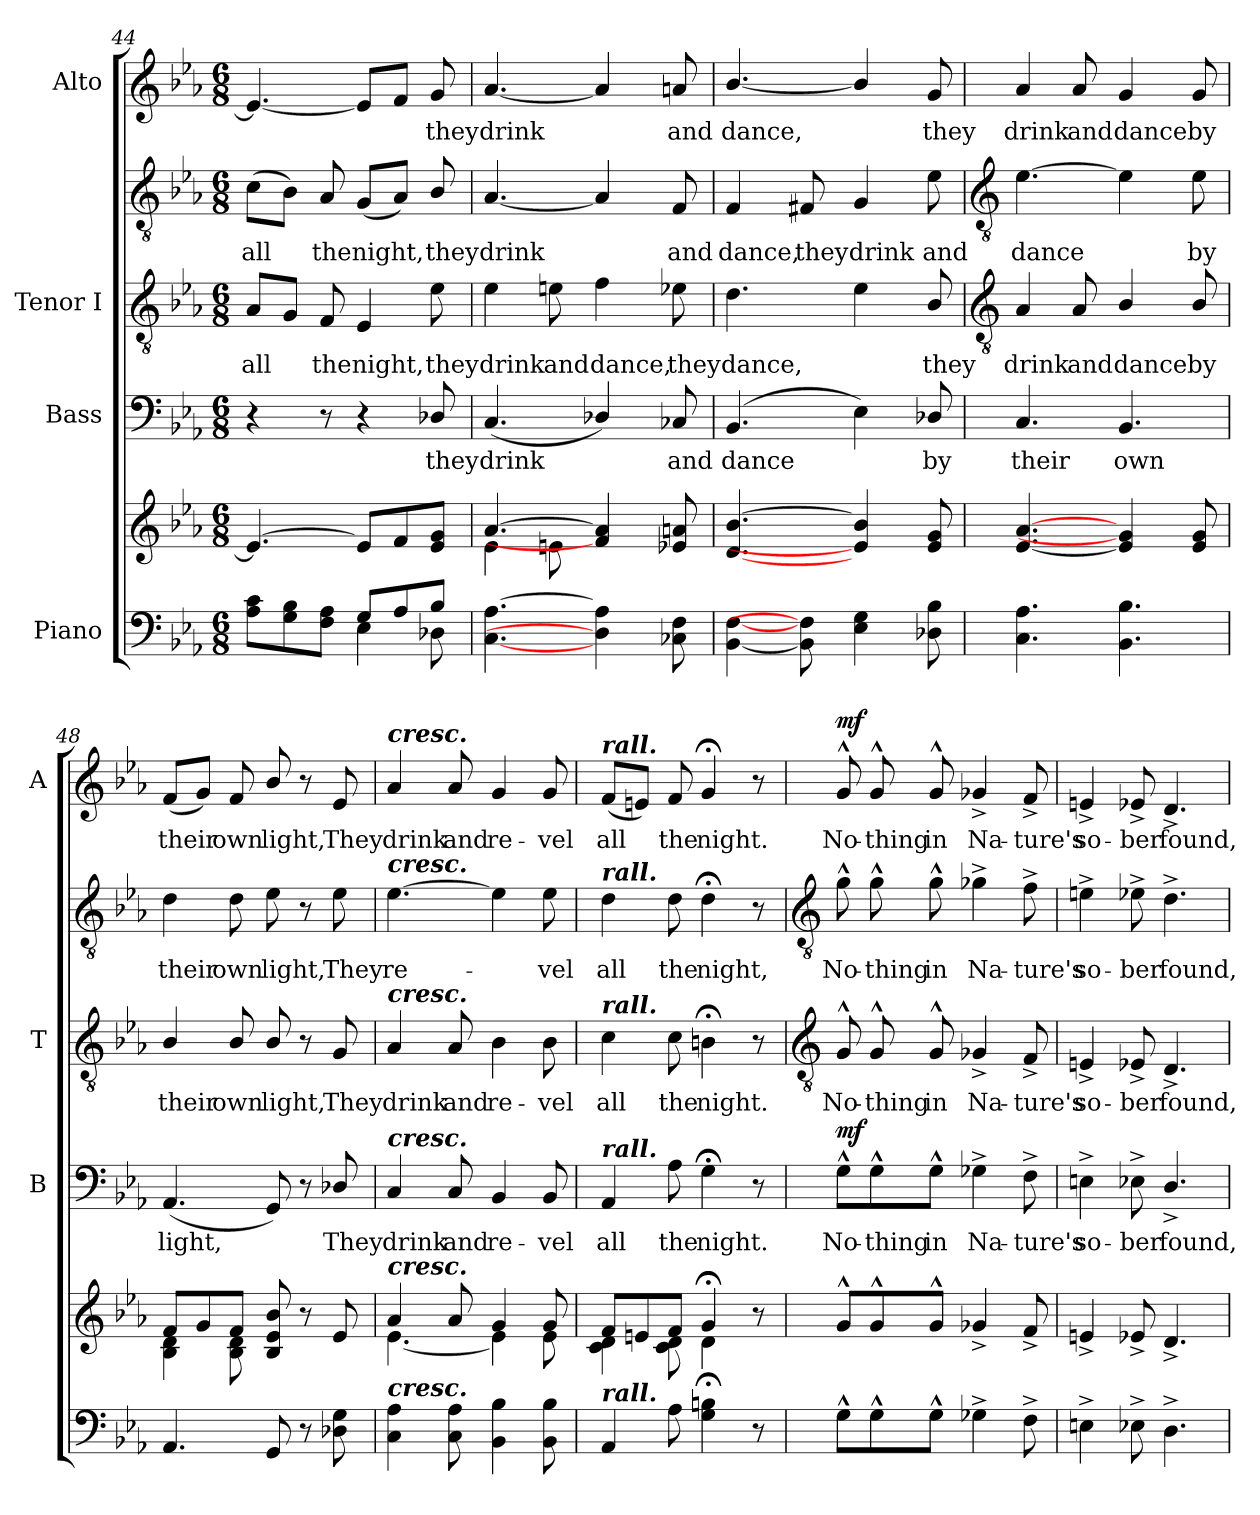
**kern	**kern	**dynam	**kern	**text	**dynam	**kern	**text	**kern	**text	**dynam	**kern	**text	**dynam
*part4	*part4	*part4	*part3	*part3	*part3	*part2	*part2	*part2	*part2	*part2	*part1	*part1	*part1
*staff6	*staff5	*staff5/6	*staff4	*staff4	*staff4	*staff3	*staff3	*staff2	*staff2	*staff2/3	*staff1	*staff1	*staff1
*I"Piano	*	*	*I"Bass	*	*	*I"Tenor I	*	*	*	*	*I"Alto	*	*
*	*	*	*I'B	*	*	*I'T	*	*	*	*	*I'A	*	*
*clefF4	*clefG2	*	*clefF4	*	*	*clefGv2	*	*clefGv2	*	*	*clefG2	*	*
*k[b-e-a-]	*k[b-e-a-]	*	*k[b-e-a-]	*	*	*k[b-e-a-]	*	*k[b-e-a-]	*	*	*k[b-e-a-]	*	*
*E-:	*E-:	*	*E-:	*	*	*E-:	*	*E-:	*	*	*E-:	*	*
*M6/8	*M6/8	*	*M6/8	*	*	*M6/8	*	*M6/8	*	*	*M6/8	*	*
=44	=44	=44	=44	=44	=44	=44	=44	=44	=44	=44	=44	=44	=44
*^	*^	*	*	*	*	*	*	*	*	*	*	*	*
!	!	!	!	!	!	!	!	!	!LO:LY:b	!	!LO:LY:b	!	!	!	!
4.ryy	8A- 8cL	4.e-/_	2.ryy	.	4r	.	.	8A-L	all	(>8cL	all	.	4.e-_	.	.
.	8G 8B-	.	.	.	.	.	.	8GJ	.	8B-J)	.	.	.	.	.
!	!	!	!	!	!	!	!	!	!LO:LY:b	!	!LO:LY:b	!	!	!	!
.	8F 8A-J	.	.	.	8r	.	.	8F	the	8A-	the	.	.	.	.
!	!	!	!	!	!	!	!	!	!LO:LY:b	!	!LO:LY:b	!	!	!	!
8G/L	4E-	8e-/L]	.	.	4r	.	.	4E-	night,	(<8GL	night,	.	8e-L]	.	.
8A-/	.	8f/	.	.	.	.	.	.	.	8A-J)	.	.	8fJ	.	.
!	!	!	!	!	!	!LO:LY:b	!	!	!LO:LY:b	!	!LO:LY:b	!	!	!LO:LY:b	!
8B-/J	8D-X\	8e-/ 8g/J	.	.	8D-X/	they	.	8e-\	they	8B-/	they	.	8g	they	.
=45	=45	=45	=45	=45	=45	=45	=45	=45	=45	=45	=45	=45	=45	=45	=45
!	!	!	!	!	!	!LO:LY:b	!	!	!LO:LY:b	!	!LO:LY:b	!	!	!LO:LY:b	!
2ryy	[4.C [4.A-	[4.a-/	4e-\	.	(<4.C	drink	.	4e-	drink	[4.A-	drink	.	[4.a-	drink	.
!	!	!	!	!	!	!	!	!	!LO:LY:b	!	!	!	!	!	!
.	.	.	8en\	.	.	.	.	8en	and	.	.	.	.	.	.
!	!	!	!	!	!	!	!	!	!LO:LY:b	!	!	!	!	!	!
.	4D-\] 4A-\]	4f/] 4a-/]	4.ryy	.	4D-X/)	.	.	4f	dance,	4A-]	.	.	4a-]	.	.
8ryy	.	.	.	.	.	.	.	.	.	.	.	.	.	.	.
!	!	!	!	!	!	!LO:LY:b	!	!	!LO:LY:b	!	!LO:LY:b	!	!	!LO:LY:b	!
8ryy	8C-X 8F	8e-X/ 8an/	.	.	8C-X	and	.	8e-X	they	8F	and	.	8an	and	.
=46	=46	=46	=46	=46	=46	=46	=46	=46	=46	=46	=46	=46	=46	=46	=46
!	!	!	!	!	!	!LO:LY:b	!	!	!LO:LY:b	!	!LO:LY:b	!	!	!LO:LY:b	!
2.ryy	[4BB- [4F	[4.d/ [4.b-/	2ryy	.	(<4.BB-	dance	.	4.d	dance,	4F	dance,	.	[4.b-/	dance,	.
!	!	!	!	!	!	!	!	!	!	!	!LO:LY:b	!	!	!	!
.	8BB-] 8F#]	.	.	.	.	.	.	.	.	8F#X	they	.	.	.	.
!	!	!	!	!	!	!	!	!	!	!	!LO:LY:b	!	!	!	!
.	4E- 4G	4e-/] 4b-/]	.	.	4E-)	.	.	4e-	.	4G	drink	.	4b-/]	.	.
.	.	.	8ryy	.	.	.	.	.	.	.	.	.	.	.	.
!	!	!	!	!	!	!LO:LY:b	!	!	!LO:LY:b	!	!LO:LY:b	!	!	!LO:LY:b	!
.	8D-X\ 8B-\	8e-/ 8g/	8ryy	.	8D-X/	by	.	8B-/	they	8e-	and	.	8g	they	.
*v	*v	*	*	*	*	*	*	*	*	*	*	*	*	*	*
!!LO:LB:g=z
=47	=47	=47	=47	=47	=47	=47	=47	=47	=47	=47	=47	=47	=47	=47
*	*	*	*	*	*	*	*clefGv2	*	*clefGv2	*	*	*	*	*
*^	*	*	*	*	*	*	*	*	*	*	*	*	*	*
!	!	!	!	!	!	!LO:LY:b	!	!	!LO:LY:b	!	!LO:LY:b	!	!	!LO:LY:b	!
*v	*v	*	*	*	*	*	*	*	*	*	*	*	*	*	*
4.C 4.A-	[4.e- [4.a-	2ryy	.	4.C	their	.	4A-	drink	[4.e-	dance	.	4a-	drink	.
!	!	!	!	!	!	!	!	!LO:LY:b	!	!	!	!	!LO:LY:b	!
.	.	.	.	.	.	.	8A-	and	.	.	.	8a-	and	.
!	!	!	!	!	!LO:LY:b	!	!	!LO:LY:b	!	!	!	!	!LO:LY:b	!
4.BB- 4.B-	4e-] 4g]	.	.	4.BB-	own	.	4B-/	dance	4e-]	.	.	4g	dance	.
.	.	8ryy	.	.	.	.	.	.	.	.	.	.	.	.
!	!	!	!	!	!	!	!	!LO:LY:b	!	!LO:LY:b	!	!	!LO:LY:b	!
.	8e- 8g	8ryy	.	.	.	.	8B-/	by	8e-	by	.	8g	by	.
=48	=48	=48	=48	=48	=48	=48	=48	=48	=48	=48	=48	=48	=48	=48
!	!	!	!	!	!LO:LY:b	!	!	!LO:LY:b	!	!LO:LY:b	!	!	!LO:LY:b	!
4.AA-	8fL	4B-\ 4d\	.	(<4.AA-	light,	.	4B-/	their	4d	their	.	(<8fL	their	.
.	8g	.	.	.	.	.	.	.	.	.	.	8gJ)	.	.
!	!	!	!	!	!	!	!	!LO:LY:b	!	!LO:LY:b	!	!	!LO:LY:b	!
.	8fJ	8B-\ 8d\	.	.	.	.	8B-/	own	8d	own	.	8f	own	.
!	!	!	!	!	!	!	!	!LO:LY:b	!	!LO:LY:b	!	!	!LO:LY:b	!
8GG	8B-/ 8e-/ 8b-/	4ryy	.	8GG)	.	.	8B-/	light,	8e-	light,	.	8b-/	light,	.
8r	8r	.	.	8r	.	.	8r	.	8r	.	.	8r	.	.
!	!	!	!	!	!LO:LY:b	!	!	!LO:LY:b	!	!LO:LY:b	!	!	!LO:LY:b	!
8D-X\ 8G\	8e-	16.ryy	.	8D-X/	They	.	8G	They	8e-	They	.	8e-	They	.
.	.	32ryy	.	.	.	.	.	.	.	.	.	.	.	.
=49	=49	=49	=49	=49	=49	=49	=49	=49	=49	=49	=49	=49	=49	=49
!	!	!	!	!	!	!	!	!	!	!	!	!LO:TX:a:Bi:t=cresc.	!	!
!	!	!	!	!	!	!	!	!	!LO:TX:a:Bi:t=cresc.	!	!	!	!	!
!	!	!	!	!	!	!	!LO:TX:a:Bi:t=cresc.	!	!	!	!	!	!	!
!	!	!	!	!LO:TX:a:Bi:t=cresc.	!	!	!	!	!	!	!	!	!	!
!	!LO:TX:a:Bi:t=cresc.	!	!	!	!	!	!	!	!	!	!	!	!	!
!LO:TX:a:Bi:t=cresc.	!	!	!	!	!	!	!	!	!	!	!	!	!	!
!	!	!	!	!	!LO:LY:b	!	!	!LO:LY:b	!	!LO:LY:b	!	!	!LO:LY:b	!
4C 4A-	4a-	[4.e-\	.	4C	drink	.	4A-	drink	[4.e-	re-	.	4a-	drink	.
!	!	!	!	!	!LO:LY:b	!	!	!LO:LY:b	!	!	!	!	!LO:LY:b	!
8C 8A-	8a-	.	.	8C	and	.	8A-	and	.	.	.	8a-	and	.
!	!	!	!	!	!LO:LY:b	!	!	!LO:LY:b	!	!	!	!	!LO:LY:b	!
4BB- 4B-	4g	4e-\]	.	4BB-	re-	.	4B-	re-	4e-]	.	.	4g	re-	.
!	!	!	!	!	!LO:LY:b	!	!	!LO:LY:b	!	!LO:LY:b	!	!	!LO:LY:b	!
8BB- 8B-	8g	8e-\	.	8BB-	-vel	.	8B-	-vel	8e-	vel	.	8g	-vel	.
=50	=50	=50	=50	=50	=50	=50	=50	=50	=50	=50	=50	=50	=50	=50
!	!	!	!	!	!	!	!	!	!	!	!	!LO:TX:a:Bi:t=rall.	!	!
!	!	!	!	!	!	!	!	!	!LO:TX:a:Bi:t=rall.	!	!	!	!	!
!	!	!	!	!	!	!	!LO:TX:a:Bi:t=rall.	!	!	!	!	!	!	!
!	!	!	!	!LO:TX:a:Bi:t=rall.	!	!	!	!	!	!	!	!	!	!
!LO:TX:a:Bi:t=rall.	!	!	!	!	!	!	!	!	!	!	!	!	!	!
!	!	!	!	!	!LO:LY:b	!	!	!LO:LY:b	!	!LO:LY:b	!	!	!LO:LY:b	!
4AA-	8fL	4c\ 4d\	.	4AA-	all	.	4c	all	4d	all	.	(<8fL	all	.
.	8en	.	.	.	.	.	.	.	.	.	.	8enJ)	.	.
!	!	!	!	!	!LO:LY:b	!	!	!LO:LY:b	!	!LO:LY:b	!	!	!LO:LY:b	!
8A-	8fJ	8c\ 8d\	.	8A-	the	.	8c	the	8d	the	.	8f	the	.
!	!	!	!	!	!LO:LY:b	!	!	!LO:LY:b	!	!LO:LY:b	!	!	!LO:LY:b	!
4G; 4Bn;	4g;<	4d\	.	4G;<	night.	.	4Bn;<	night.	4d;<	night,	.	4g;<	night.	.
8r	8r	8ryy	.	8r	.	.	8r	.	8r	.	.	8r	.	.
*	*v	*v	*	*	*	*	*	*	*	*	*	*	*	*
!!LO:LB:g=z
=51	=51	=51	=51	=51	=51	=51	=51	=51	=51	=51	=51	=51	=51
*	*	*	*	*	*	*clefGv2	*	*clefGv2	*	*	*	*	*
*	*^	*	*	*	*	*	*	*	*	*	*	*	*
!	!	!	!LO:DY:b=2	!	!LO:LY:b	!	!	!LO:LY:b	!	!LO:LY:b	!	!	!LO:LY:b	!
!	!	!	!LO:DY:n=1:b	!	!	!LO:DY:b	!	!	!	!	!LO:DY:b=2	!	!	!
!	!	!	!	!	!	!	!	!	!	!	!LO:DY:n=1:b	!	!	!LO:DY:b
*	*v	*v	*	*	*	*	*	*	*	*	*	*	*	*
8G^^L	8g^^L	mf mf	8G^^\L	No-	mf	8G^^	No-	8g^^	No-	mf mf	8g^^	No-	mf
!	!	!	!	!LO:LY:b	!	!	!LO:LY:b	!	!LO:LY:b	!	!	!LO:LY:b	!
8G^^	8g^^	.	8G^^\	-thing	.	8G^^	-thing	8g^^	-thing	.	8g^^	-thing	.
!	!	!	!	!LO:LY:b	!	!	!LO:LY:b	!	!LO:LY:b	!	!	!LO:LY:b	!
8G^^J	8g^^J	.	8G^^\J	in	.	8G^^	in	8g^^	in	.	8g^^	in	.
!	!	!	!	!LO:LY:b	!	!	!LO:LY:b	!	!LO:LY:b	!	!	!LO:LY:b	!
4G-X^	4g-X^	.	4G-X^	Na-	.	4G-X^	Na-	4g-X^	Na-	.	4g-X^	Na-	.
!	!	!	!	!LO:LY:b	!	!	!LO:LY:b	!	!LO:LY:b	!	!	!LO:LY:b	!
8F^	8f^	.	8F^	-ture's	.	8F^	-ture's	8f^	-ture's	.	8f^	-ture's	.
=52	=52	=52	=52	=52	=52	=52	=52	=52	=52	=52	=52	=52	=52
!	!	!	!	!LO:LY:b	!	!	!LO:LY:b	!	!LO:LY:b	!	!	!LO:LY:b	!
4En^	4en^	.	4En^	so-	.	4En^	so-	4en^	so-	.	4en^	so-	.
!	!	!	!	!LO:LY:b	!	!	!LO:LY:b	!	!LO:LY:b	!	!	!LO:LY:b	!
8E-X^	8e-X^	.	8E-X^	-ber	.	8E-X^	-ber	8e-X^	-ber	.	8e-X^	-ber	.
!	!	!	!	!LO:LY:b	!	!	!LO:LY:b	!	!LO:LY:b	!	!	!LO:LY:b	!
4.D^	4.d^	.	4.D^/	found,	.	4.D^	found,	4.d^	found,	.	4.d^	found,	.
=	=	=	=	=	=	=	=	=	=	=	=	=	=
*-	*-	*-	*-	*-	*-	*-	*-	*-	*-	*-	*-	*-	*-
